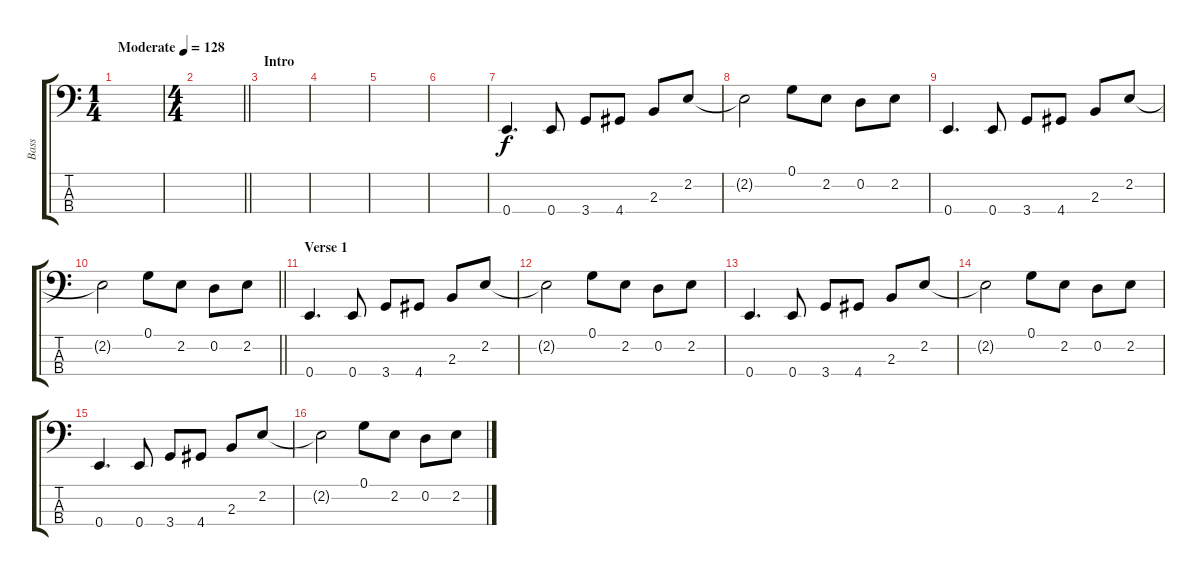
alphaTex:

\track ("Bass" "Bass") {instrument electricbassfinger}
\staff {score tabs}
\tuning (G2 D2 A1 E1) {hide}
\ts (1 4)
\tempo (128 "Moderate")
\clef f4
\ks c
|
\ts (4 4)
\barLineRight lightlight
|
\section ("" "Intro")
|
|
|
|
0.4.4{d} 0.4.8 3.4.8 4.4.8 2.3.8 2.2.8 |
2.2{t}.2 0.1.8 2.2.8 0.2.8 2.2.8 |
0.4.4{d} 0.4.8 3.4.8 4.4.8 2.3.8 2.2.8 |
\barLineRight lightlight
2.2{t}.2 0.1.8 2.2.8 0.2.8 2.2.8 |
\section ("" "Verse 1")
0.4.4{d} 0.4.8 3.4.8 4.4.8 2.3.8 2.2.8 |
2.2{t}.2 0.1.8 2.2.8 0.2.8 2.2.8 |
0.4.4{d} 0.4.8 3.4.8 4.4.8 2.3.8 2.2.8 |
2.2{t}.2 0.1.8 2.2.8 0.2.8 2.2.8 |
0.4.4{d} 0.4.8 3.4.8 4.4.8 2.3.8 2.2.8 |
2.2{t}.2 0.1.8 2.2.8 0.2.8 2.2.8
